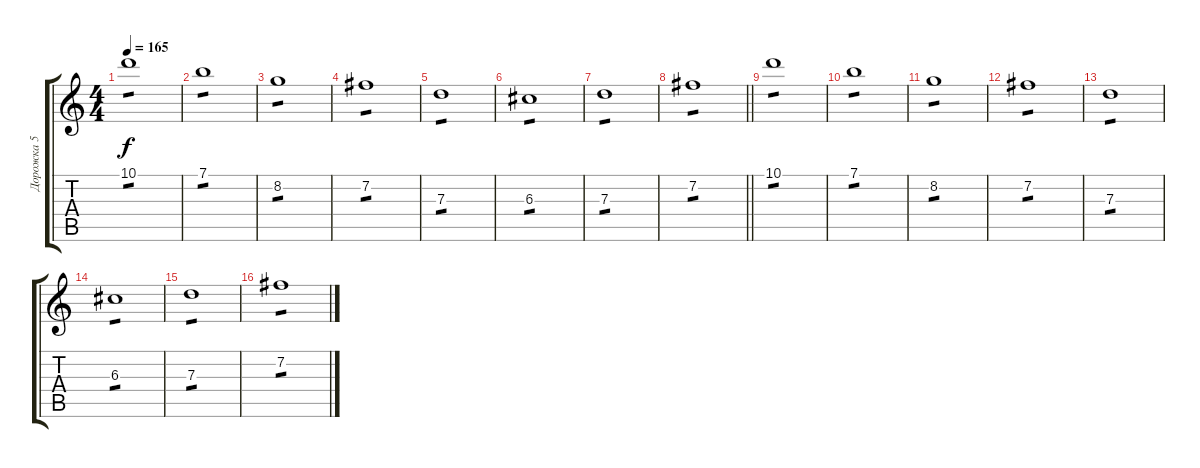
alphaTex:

\track ("Дорожка 5" "Дорожка 5") {instrument overdrivenguitar}
\staff {score tabs}
\tuning (E4 B3 G3 D3 A2 E2) {hide}
\ts (4 4)
\tempo 165
\clef g2
\ks c
10.1.1{tp 1 dy f volume 16} |
7.1.1{tp 1} |
8.2.1{tp 1} |
7.2.1{tp 1} |
7.3.1{tp 1} |
6.3.1{tp 1} |
7.3.1{tp 1} |
\barLineRight lightlight
7.2.1{tp 1} |
10.1.1{tp 1 volume 16} |
7.1.1{tp 1} |
8.2.1{tp 1 volume 12} |
7.2.1{tp 1 volume 10} |
7.3.1{tp 1 volume 7} |
6.3.1{tp 1 volume 5} |
7.3.1{tp 1 volume 3} |
7.2.1{tp 1 volume 1}
